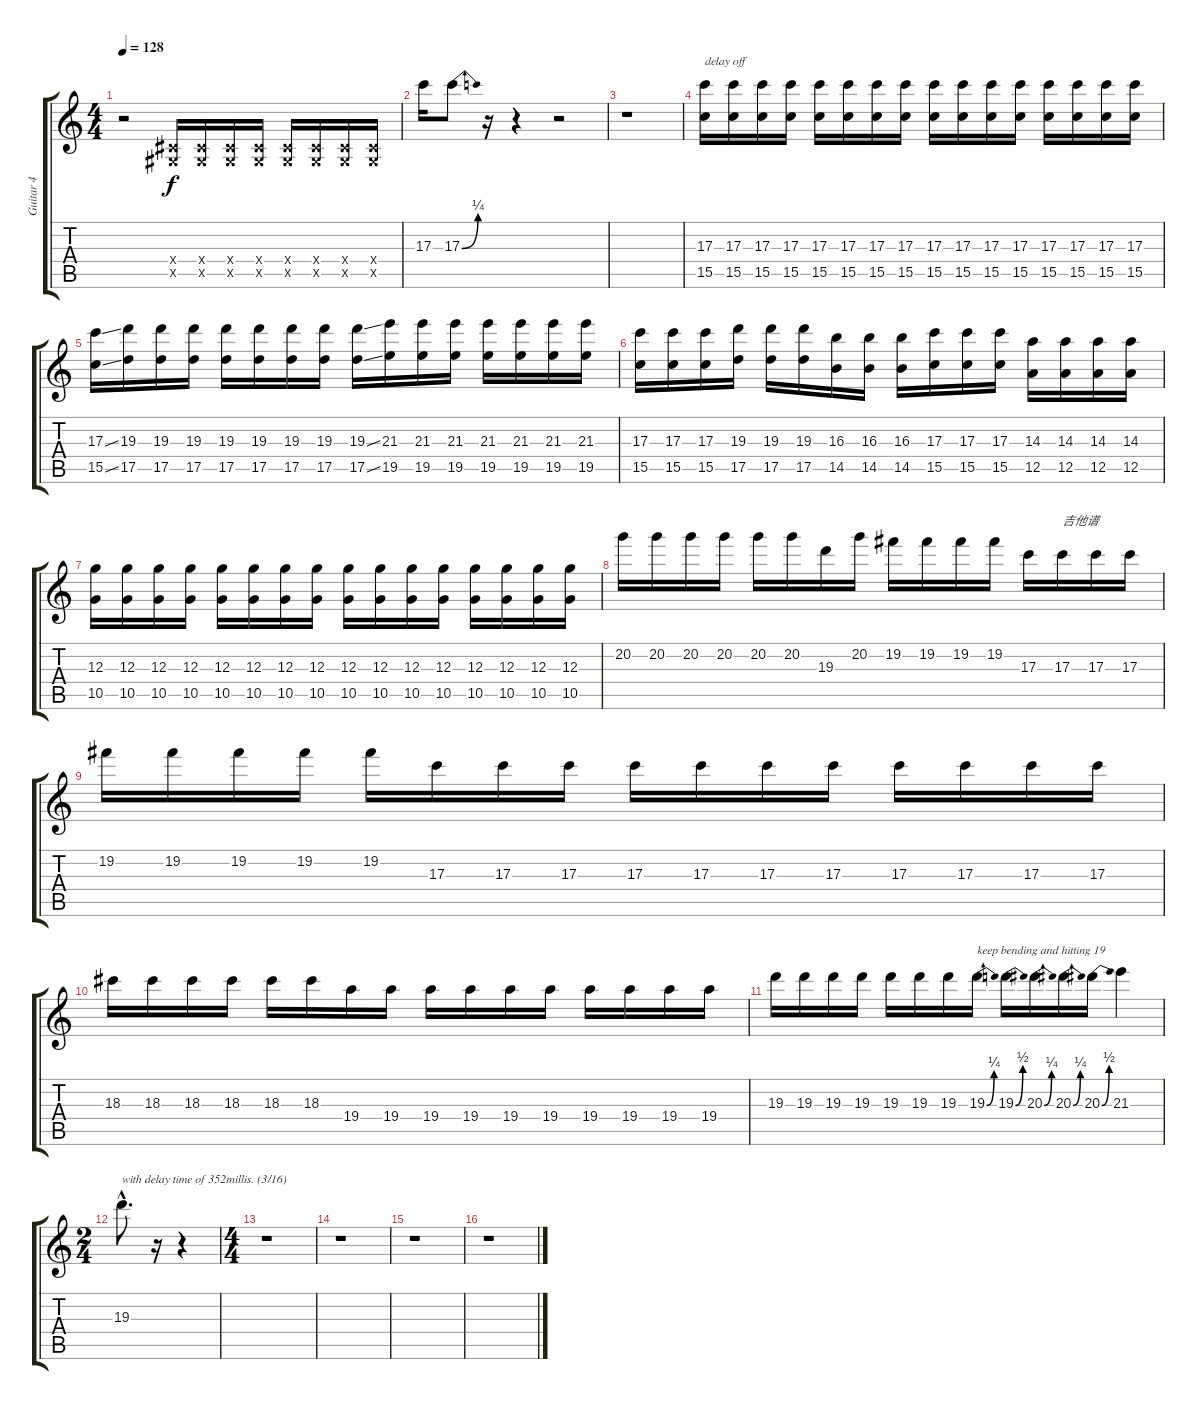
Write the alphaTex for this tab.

\track ("Guitar 4" "Guitar 4") {instrument distortionguitar}
\staff {score tabs}
\tuning (E4 B3 G3 D3 A2 D2) {hide}
\ts (4 4)
\tempo 128
\clef g2
\ks c
r.2{dy f} (-1.4{x} -1.5{x}).16 (-1.4{x} -1.5{x}).16 (-1.4{x} -1.5{x}).16 (-1.4{x} -1.5{x}).16 (-1.4{x} -1.5{x}).16 (-1.4{x} -1.5{x}).16 (-1.4{x} -1.5{x}).16 (-1.4{x} -1.5{x}).16 |
17.3.16 17.3{be (bend 0 0 60 1)}.8 r.16 r.4 r.2 |
r.1 |
(17.3 15.5).16{txt "delay off"} (17.3 15.5).16 (17.3 15.5).16 (17.3 15.5).16 (17.3 15.5).16 (17.3 15.5).16 (17.3 15.5).16 (17.3 15.5).16 (17.3 15.5).16 (17.3 15.5).16 (17.3 15.5).16 (17.3 15.5).16 (17.3 15.5).16 (17.3 15.5).16 (17.3 15.5).16 (17.3 15.5).16 |
(17.3{ss} 15.5{ss}).16 (19.3 17.5).16 (19.3 17.5).16 (19.3 17.5).16 (19.3 17.5).16 (19.3 17.5).16 (19.3 17.5).16 (19.3 17.5).16 (19.3{ss} 17.5{ss}).16 (21.3 19.5).16 (21.3 19.5).16 (21.3 19.5).16 (21.3 19.5).16 (21.3 19.5).16 (21.3 19.5).16 (21.3 19.5).16 |
(17.3 15.5).16 (17.3 15.5).16 (17.3 15.5).16 (19.3 17.5).16 (19.3 17.5).16 (19.3 17.5).16 (16.3 14.5).16 (16.3 14.5).16 (16.3 14.5).16 (17.3 15.5).16 (17.3 15.5).16 (17.3 15.5).16 (14.3 12.5).16 (14.3 12.5).16 (14.3 12.5).16 (14.3 12.5).16 |
(12.3 10.5).16 (12.3 10.5).16 (12.3 10.5).16 (12.3 10.5).16 (12.3 10.5).16 (12.3 10.5).16 (12.3 10.5).16 (12.3 10.5).16 (12.3 10.5).16 (12.3 10.5).16 (12.3 10.5).16 (12.3 10.5).16 (12.3 10.5).16 (12.3 10.5).16 (12.3 10.5).16 (12.3 10.5).16 |
20.2.16 20.2.16 20.2.16 20.2.16 20.2.16 20.2.16 19.3.16 20.2.16 19.2.16 19.2.16 19.2.16 19.2.16 17.3.16 17.3.16{txt "吉他谱"} 17.3.16 17.3.16 |
19.2.16 19.2.16 19.2.16 19.2.16 19.2.16 17.3.16 17.3.16 17.3.16 17.3.16 17.3.16 17.3.16 17.3.16 17.3.16 17.3.16 17.3.16 17.3.16 |
18.3.16 18.3.16 18.3.16 18.3.16 18.3.16 18.3.16 19.4.16 19.4.16 19.4.16 19.4.16 19.4.16 19.4.16 19.4.16 19.4.16 19.4.16 19.4.16 |
19.3.16 19.3.16 19.3.16 19.3.16 19.3.16 19.3.16 19.3.16 19.3{be (bend 0 0 60 1)}.16{txt "keep bending and hitting 19"} 19.3{be (bend 0 0 60 2)}.16 20.3{be (bend 0 0 60 1)}.16 20.3{be (bend 0 0 60 1)}.16 20.3{be (bend 0 0 60 2)}.16 21.3.4 |
\ts (2 4)
19.3{hac}.8{d txt "with delay time of 352millis. (3/16)"} r.16 r.4 |
\ts (4 4)
r.1 |
r.1 |
r.1 |
r.1
